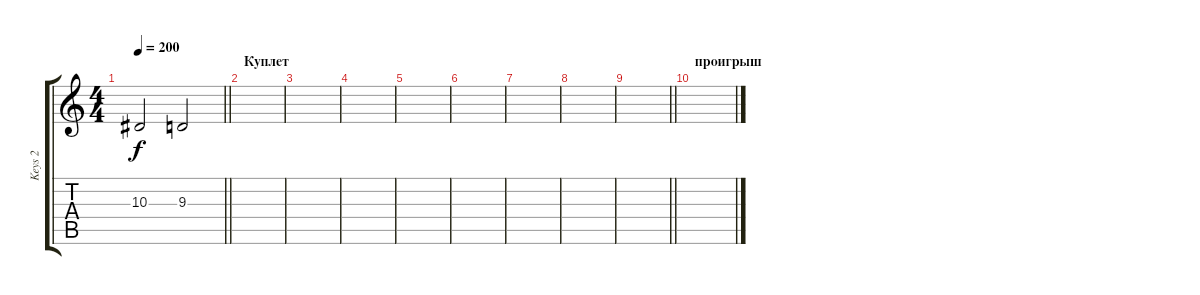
\track ("Keys 2" "Keys 2") {instrument choiraahs}
\staff {score tabs}
\tuning (D4 A3 F3 C3 G2 C2) {hide}
\ts (4 4)
\tempo 200
\clef g2
\barLineRight lightlight
\ks c
10.3.2{dy f} 9.3.2 |
\section ("" "Куплет")
|
|
|
|
|
|
|
\barLineRight lightlight
|
\section ("" "проигрыш")
